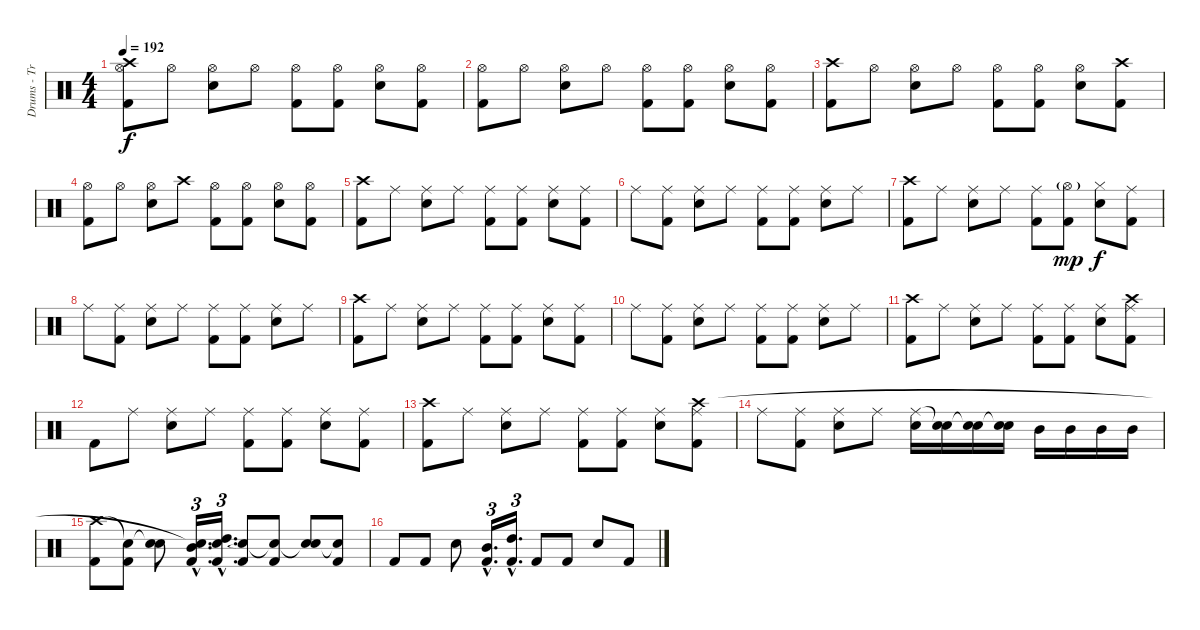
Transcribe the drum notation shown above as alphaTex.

\track ("Drums - Tré Cool" "Drums - Tr") {instrument percussion}
\staff {score}
\articulation defaults
\ts (4 4)
\tempo 192
\clef neutral
\ks c
("Hi-Hat (open)" "Kick (hit) 2" "Crash high (hit)").8{dy f} "Hi-Hat (open)".8 ("Hi-Hat (open)" "Electric Snare (hit)").8 "Hi-Hat (open)".8 ("Hi-Hat (open)" "Kick (hit) 2").8 ("Hi-Hat (open)" "Kick (hit) 2").8 ("Hi-Hat (open)" "Electric Snare (hit)").8 ("Hi-Hat (open)" "Kick (hit) 2").8 |
("Hi-Hat (open)" "Kick (hit) 2").8 "Hi-Hat (open)".8 ("Hi-Hat (open)" "Electric Snare (hit)").8 "Hi-Hat (open)".8 ("Hi-Hat (open)" "Kick (hit) 2").8 ("Hi-Hat (open)" "Kick (hit) 2").8 ("Hi-Hat (open)" "Electric Snare (hit)").8 ("Hi-Hat (open)" "Kick (hit) 2").8 |
("Kick (hit) 2" "Crash high (hit)").8 "Hi-Hat (open)".8 ("Hi-Hat (open)" "Electric Snare (hit)").8 "Hi-Hat (open)".8 ("Hi-Hat (open)" "Kick (hit) 2").8 ("Hi-Hat (open)" "Kick (hit) 2").8 ("Hi-Hat (open)" "Electric Snare (hit)").8 ("Kick (hit) 2" "Crash high (hit)").8 |
("Hi-Hat (open)" "Kick (hit) 2").8 "Hi-Hat (open)".8 ("Hi-Hat (open)" "Electric Snare (hit)").8 "Crash high (hit)".8 ("Hi-Hat (open)" "Kick (hit) 2").8 ("Hi-Hat (open)" "Kick (hit) 2").8 ("Hi-Hat (open)" "Electric Snare (hit)").8 ("Hi-Hat (open)" "Kick (hit) 2").8 |
("Kick (hit) 2" "Crash high (hit)").8 "Ride (middle)".8 ("Ride (middle)" "Electric Snare (hit)").8 "Ride (middle)".8 ("Ride (middle)" "Kick (hit) 2").8 ("Ride (middle)" "Kick (hit) 2").8 ("Ride (middle)" "Electric Snare (hit)").8 ("Ride (middle)" "Kick (hit) 2").8 |
"Ride (middle)".8 ("Ride (middle)" "Kick (hit) 2").8 ("Ride (middle)" "Electric Snare (hit)").8 "Ride (middle)".8 ("Ride (middle)" "Kick (hit) 2").8 ("Ride (middle)" "Kick (hit) 2").8 ("Ride (middle)" "Electric Snare (hit)").8 "Ride (middle)".8 |
("Kick (hit) 2" "Crash high (hit)").8 "Ride (middle)".8 ("Ride (middle)" "Electric Snare (hit)").8 "Ride (middle)".8 ("Ride (middle)" "Kick (hit) 2").8 ("Hi-Hat (open)"{g} "Kick (hit) 2").8{dy mp} ("Hi-Hat (closed)" "Electric Snare (hit)").8{dy f} ("Ride (middle)" "Kick (hit) 2").8 |
"Ride (middle)".8 ("Ride (middle)" "Kick (hit) 2").8 ("Ride (middle)" "Electric Snare (hit)").8 "Ride (middle)".8 ("Ride (middle)" "Kick (hit) 2").8 ("Ride (middle)" "Kick (hit) 2").8 ("Ride (middle)" "Electric Snare (hit)").8 "Ride (middle)".8 |
("Kick (hit) 2" "Crash high (hit)").8 "Ride (middle)".8 ("Ride (middle)" "Electric Snare (hit)").8 "Ride (middle)".8 ("Ride (middle)" "Kick (hit) 2").8 ("Ride (middle)" "Kick (hit) 2").8 ("Ride (middle)" "Electric Snare (hit)").8 ("Ride (middle)" "Kick (hit) 2").8 |
"Ride (middle)".8 ("Ride (middle)" "Kick (hit) 2").8 ("Ride (middle)" "Electric Snare (hit)").8 "Ride (middle)".8 ("Ride (middle)" "Kick (hit) 2").8 ("Ride (middle)" "Kick (hit) 2").8 ("Ride (middle)" "Electric Snare (hit)").8 "Ride (middle)".8 |
("Kick (hit) 2" "Crash high (hit)").8 "Ride (middle)".8 ("Ride (middle)" "Electric Snare (hit)").8 "Ride (middle)".8 ("Ride (middle)" "Kick (hit) 2").8 ("Ride (middle)" "Kick (hit) 2").8 ("Ride (middle)" "Electric Snare (hit)").8 ("Ride (middle)" "Kick (hit) 2" "Crash high (hit)").8 |
"Kick (hit) 2".8 "Ride (middle)".8 ("Ride (middle)" "Electric Snare (hit)").8 "Ride (middle)".8 ("Ride (middle)" "Kick (hit) 2").8 ("Ride (middle)" "Kick (hit) 2").8 ("Ride (middle)" "Electric Snare (hit)").8 ("Ride (middle)" "Kick (hit) 2").8 |
("Kick (hit) 2" "Crash high (hit)").8 "Ride (middle)".8 ("Ride (middle)" "Electric Snare (hit)").8 "Ride (middle)".8 ("Ride (middle)" "Kick (hit) 2").8 ("Ride (middle)" "Kick (hit) 2").8 ("Ride (middle)" "Electric Snare (hit)").8 ("Ride (middle)" "Kick (hit) 2" "Crash high (hit)").8 |
"Ride (middle)".8 ("Ride (middle)" "Kick (hit) 2").8 ("Ride (middle)" "Electric Snare (hit)").8 "Ride (middle)".8 ("Ride (middle)" "Electric Snare (hit)").16 ("Snare (hit)"{t} "Electric Snare (hit)").16 ("Snare (hit)"{t} "Electric Snare (hit)").16 ("Snare (hit)"{t} "Electric Snare (hit)").16 "Mid Tom (hit)".16 "Mid Tom (hit)".16 "Mid Tom (hit)".16 "Mid Tom (hit)".16 |
("Kick (hit) 2" "Crash high (hit)").8 ("Kick (hit) 2" "Snare (hit)"{t}).8 ("Electric Snare (hit)" "Snare (hit)"{t}).8 ("Kick (hit) 2"{hac} "Mid Tom (hit)"{hac} "Snare (hit)"{hac t}).16{d tu (3 2)} ("Kick (hit) 2"{hac} "High Tom (hit)"{hac} "Snare (hit)"{hac t}).16{d tu (3 2)} ("Kick (hit) 2" "Snare (hit)"{t}).8 ("Kick (hit) 2" "Snare (hit)"{t}).8 ("Electric Snare (hit)" "Snare (hit)"{t}).8 ("Kick (hit) 2" "Snare (hit)"{t}).8 |
"Kick (hit) 2".8 "Kick (hit) 2".8 "Electric Snare (hit)".8 ("Kick (hit) 2"{hac} "Mid Tom (hit)"{hac}).16{d tu (3 2)} ("Kick (hit) 2"{hac} "High Tom (hit)"{hac}).16{d tu (3 2)} "Kick (hit) 2".8 "Kick (hit) 2".8 "Electric Snare (hit)".8 "Kick (hit) 2".8
